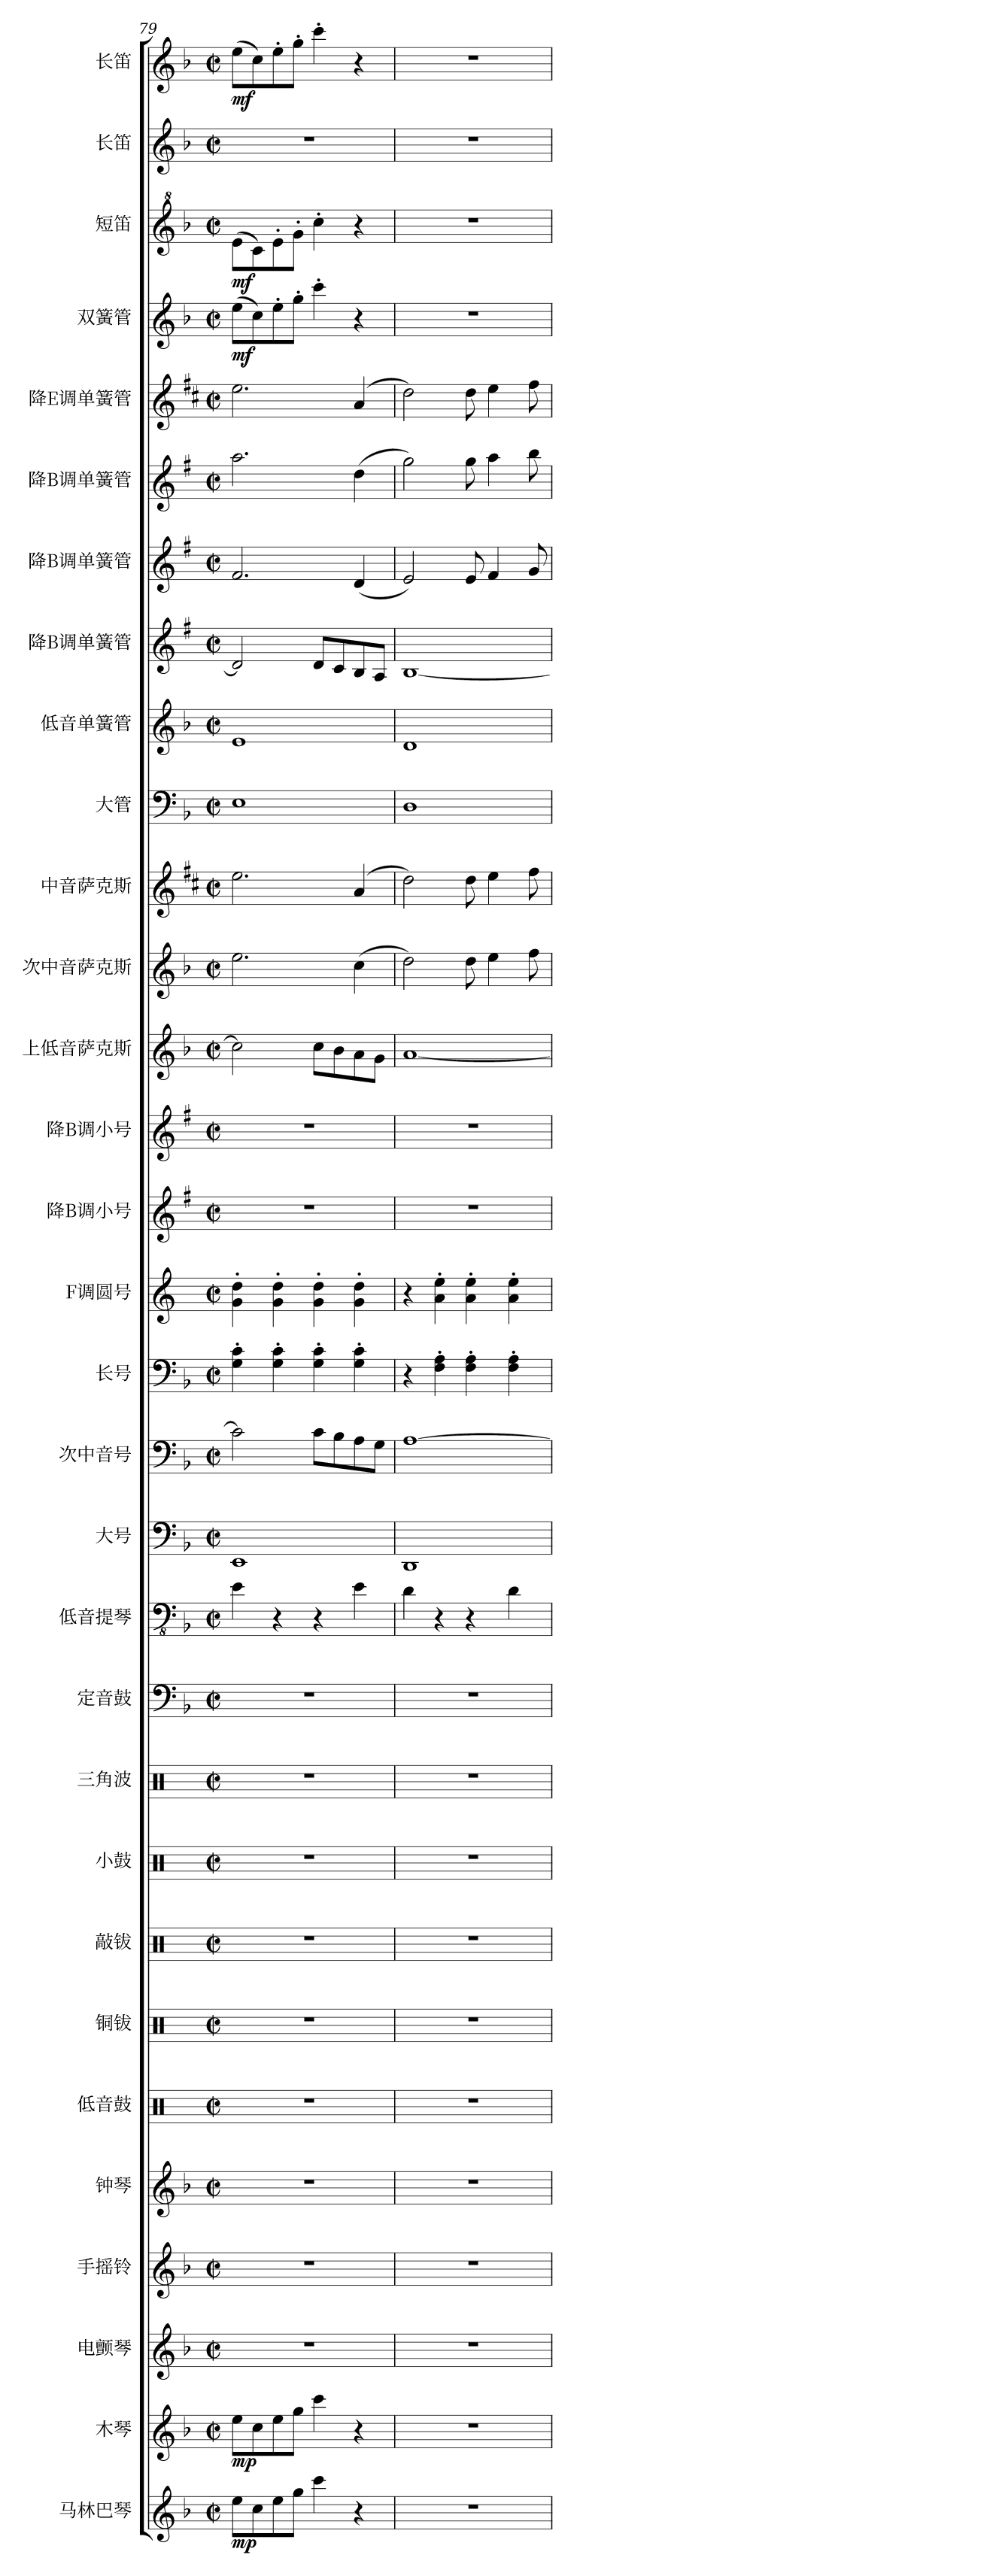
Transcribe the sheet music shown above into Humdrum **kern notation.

**kern	**dynam	**kern	**dynam	**kern	**kern	**kern	**kern	**kern	**kern	**kern	**kern	**kern	**kern	**kern	**kern	**kern	**kern	**kern	**kern	**kern	**kern	**kern	**kern	**kern	**kern	**kern	**kern	**kern	**kern	**dynam	**kern	**dynam	**kern	**kern	**dynam
*part31	*part31	*part30	*part30	*part29	*part28	*part27	*part26	*part25	*part24	*part23	*part22	*part21	*part20	*part19	*part18	*part17	*part16	*part15	*part14	*part13	*part12	*part11	*part10	*part9	*part8	*part7	*part6	*part5	*part4	*part4	*part3	*part3	*part2	*part1	*part1
*staff31	*staff31	*staff30	*staff30	*staff29	*staff28	*staff27	*staff26	*staff25	*staff24	*staff23	*staff22	*staff21	*staff20	*staff19	*staff18	*staff17	*staff16	*staff15	*staff14	*staff13	*staff12	*staff11	*staff10	*staff9	*staff8	*staff7	*staff6	*staff5	*staff4	*staff4	*staff3	*staff3	*staff2	*staff1	*staff1
*I"马林巴琴	*	*I"木琴	*	*I"电颤琴	*I"手摇铃	*I"钟琴	*I"低音鼓	*I"铜钹	*I"敲钹	*I"小鼓	*I"三角波	*I"定音鼓	*I"低音提琴	*I"大号	*I"次中音号	*I"长号	*I"F调圆号	*I"降B调小号	*I"降B调小号	*I"上低音萨克斯	*I"次中音萨克斯	*I"中音萨克斯	*I"大管	*I"低音单簧管	*I"降B调单簧管	*I"降B调单簧管	*I"降B调单簧管	*I"降E调单簧管	*I"双簧管	*	*I"短笛	*	*I"长笛	*I"长笛	*
*clefG2	*	*clefG2	*	*clefG2	*clefG2	*clefG2	*clefX	*clefX	*clefX	*clefX	*clefX	*clefF4	*clefFv4	*clefF4	*clefF4	*clefF4	*clefG2	*clefG2	*clefG2	*clefG2	*clefG2	*clefG2	*clefF4	*clefG2	*clefG2	*clefG2	*clefG2	*clefG2	*clefG2	*	*clefG^2	*	*clefG2	*clefG2	*
*	*	*ITrd-7c-12	*	*	*	*ITrd-14c-24	*	*	*	*	*	*	*ITrd7c12	*	*	*	*ITrd4c7	*ITrd1c2	*ITrd1c2	*ITrd12c21	*ITrd8c14	*ITrd5c9	*	*ITrd8c14	*ITrd1c2	*ITrd1c2	*ITrd1c2	*ITrd-2c-3	*	*	*ITrd-7c-12	*	*	*	*
*k[b-]	*	*k[b-]	*	*k[b-]	*k[b-]	*k[b-]	*k[]	*k[]	*k[]	*k[]	*k[]	*k[b-]	*k[b-]	*k[b-]	*k[b-]	*k[b-]	*k[b-]	*k[b-]	*k[b-]	*k[b-]	*k[b-]	*k[b-]	*k[b-]	*k[b-]	*k[b-]	*k[b-]	*k[b-]	*k[b-]	*k[b-]	*	*k[b-]	*	*k[b-]	*k[b-]	*
*M2/2	*	*M2/2	*	*M2/2	*M2/2	*M2/2	*M2/2	*M2/2	*M2/2	*M2/2	*M2/2	*M2/2	*M2/2	*M2/2	*M2/2	*M2/2	*M2/2	*M2/2	*M2/2	*M2/2	*M2/2	*M2/2	*M2/2	*M2/2	*M2/2	*M2/2	*M2/2	*M2/2	*M2/2	*	*M2/2	*	*M2/2	*M2/2	*
*met(c|)	*	*met(c|)	*	*met(c|)	*met(c|)	*met(c|)	*met(c|)	*met(c|)	*met(c|)	*met(c|)	*met(c|)	*met(c|)	*met(c|)	*met(c|)	*met(c|)	*met(c|)	*met(c|)	*met(c|)	*met(c|)	*met(c|)	*met(c|)	*met(c|)	*met(c|)	*met(c|)	*met(c|)	*met(c|)	*met(c|)	*met(c|)	*met(c|)	*	*met(c|)	*	*met(c|)	*met(c|)	*
=79	=79	=79	=79	=79	=79	=79	=79	=79	=79	=79	=79	=79	=79	=79	=79	=79	=79	=79	=79	=79	=79	=79	=79	=79	=79	=79	=79	=79	=79	=79	=79	=79	=79	=79	=79
!	!LO:DY:b	!	!LO:DY:b	!	!	!	!	!	!	!	!	!	!	!	!	!	!	!	!	!	!	!	!	!	!	!	!	!	!	!LO:DY:b	!	!LO:DY:b	!	!	!LO:DY:b
8ee\L	mp	8eee\L	mp	1r	1r	1r	1r	1r	1r	1r	1r	1r	4EE\	1EE	2c\]	4G\' 4c\'	4c\' 4g\'	1r	1r	2c\]	2.e\	2.g\	1E	1E	2c/]	2.e/	2.gg\	2.gg\	(8ee\L	mf	(8eee\L	mf	1r	(8ee\L	mf
8cc\	.	8ccc\	.	.	.	.	.	.	.	.	.	.	.	.	.	.	.	.	.	.	.	.	.	.	.	.	.	.	8cc\)	.	8ccc\)	.	.	8cc\)	.
8ee\	.	8eee\	.	.	.	.	.	.	.	.	.	.	4r	.	.	4G\' 4c\'	4c\' 4g\'	.	.	.	.	.	.	.	.	.	.	.	8ee'\	.	8eee'\	.	.	8ee'\	.
8gg\J	.	8ggg\J	.	.	.	.	.	.	.	.	.	.	.	.	.	.	.	.	.	.	.	.	.	.	.	.	.	.	8gg'\J	.	8ggg'\J	.	.	8gg'\J	.
4ccc\	.	4cccc\	.	.	.	.	.	.	.	.	.	.	4r	.	8c\L	4G\' 4c\'	4c\' 4g\'	.	.	8c\L	.	.	.	.	8c/L	.	.	.	4ccc'\	.	4cccc'\	.	.	4ccc'\	.
.	.	.	.	.	.	.	.	.	.	.	.	.	.	.	8B-\	.	.	.	.	8B-\	.	.	.	.	8B-/	.	.	.	.	.	.	.	.	.	.
4r	.	4r	.	.	.	.	.	.	.	.	.	.	4EE\	.	8A\	4G\' 4c\'	4c\' 4g\'	.	.	8A\	(4c\	(4c/	.	.	8A/	(4c/	(4cc\	(4cc/	4r	.	4r	.	.	4r	.
.	.	.	.	.	.	.	.	.	.	.	.	.	.	.	8G\J	.	.	.	.	8G\J	.	.	.	.	8G/J	.	.	.	.	.	.	.	.	.	.
=80	=80	=80	=80	=80	=80	=80	=80	=80	=80	=80	=80	=80	=80	=80	=80	=80	=80	=80	=80	=80	=80	=80	=80	=80	=80	=80	=80	=80	=80	=80	=80	=80	=80	=80	=80
1r	.	1r	.	1r	1r	1r	1r	1r	1r	1r	1r	1r	4DD\	1DD	[1A	4r	4r	1r	1r	[1A	2d\)	2f\)	1D	1D	[1A	2d/)	2ff\)	2ff\)	1r	.	1r	.	1r	1r	.
.	.	.	.	.	.	.	.	.	.	.	.	.	4r	.	.	4F\' 4A\'	4d\' 4a\'	.	.	.	.	.	.	.	.	.	.	.	.	.	.	.	.	.	.
.	.	.	.	.	.	.	.	.	.	.	.	.	4r	.	.	4F\' 4A\'	4d\' 4a\'	.	.	.	8d\	8f\	.	.	.	8d/	8ff\	8ff\	.	.	.	.	.	.	.
.	.	.	.	.	.	.	.	.	.	.	.	.	.	.	.	.	.	.	.	.	4e\	4g\	.	.	.	4e/	4gg\	4gg\	.	.	.	.	.	.	.
.	.	.	.	.	.	.	.	.	.	.	.	.	4DD\	.	.	4F\' 4A\'	4d\' 4a\'	.	.	.	.	.	.	.	.	.	.	.	.	.	.	.	.	.	.
.	.	.	.	.	.	.	.	.	.	.	.	.	.	.	.	.	.	.	.	.	8f\	8a\	.	.	.	8f/	8aa\	8aa\	.	.	.	.	.	.	.
=	=	=	=	=	=	=	=	=	=	=	=	=	=	=	=	=	=	=	=	=	=	=	=	=	=	=	=	=	=	=	=	=	=	=	=
*-	*-	*-	*-	*-	*-	*-	*-	*-	*-	*-	*-	*-	*-	*-	*-	*-	*-	*-	*-	*-	*-	*-	*-	*-	*-	*-	*-	*-	*-	*-	*-	*-	*-	*-	*-
